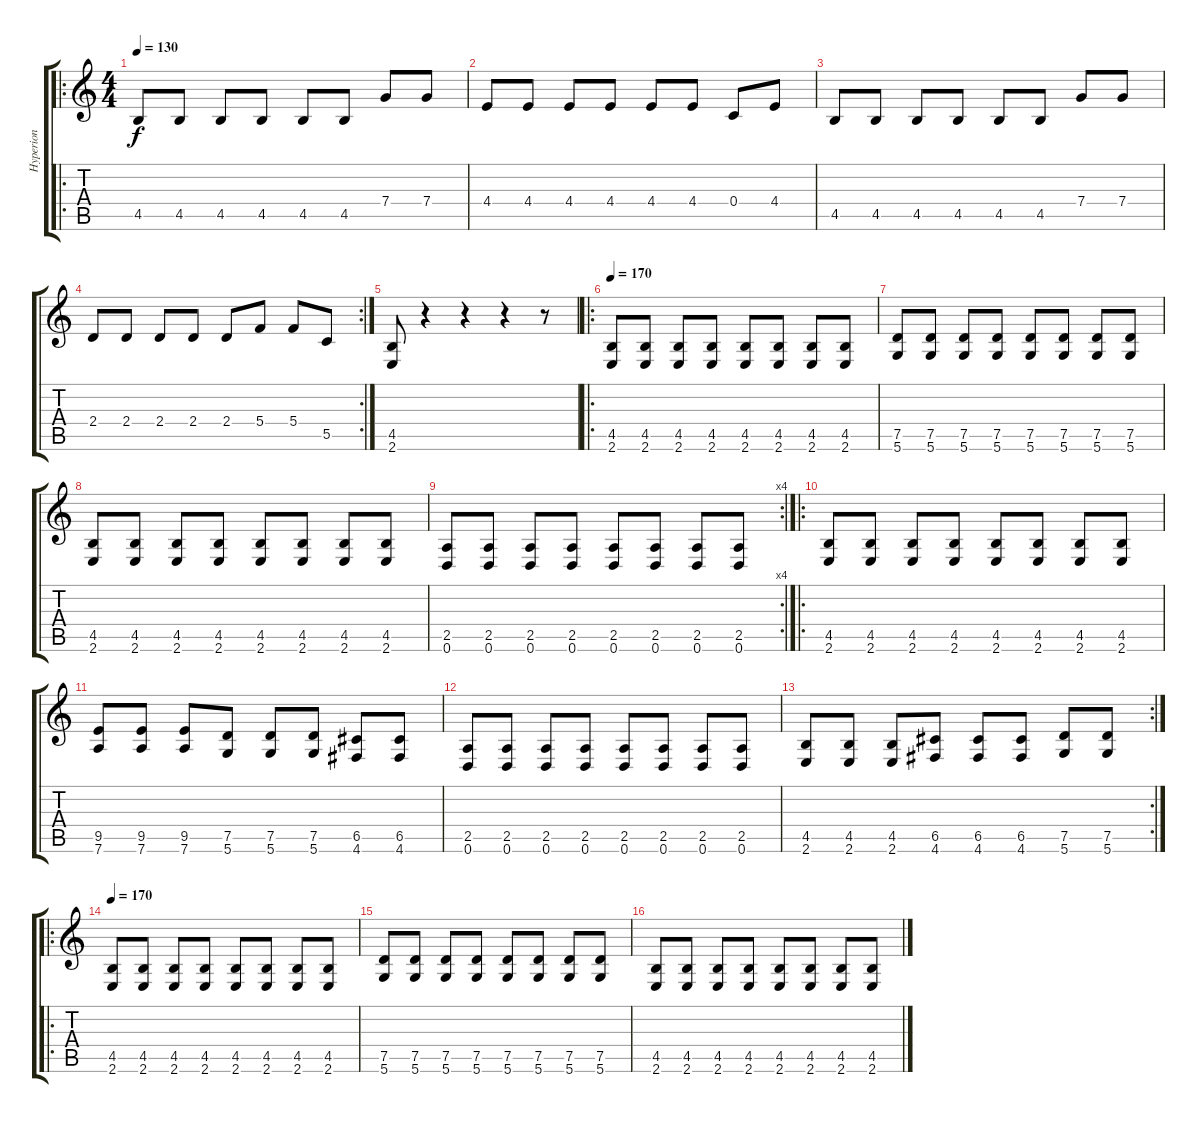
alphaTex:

\track ("Hyperion" "Hyperion") {instrument distortionguitar}
\staff {score tabs}
\tuning (D4 A3 F3 C3 G2 D2) {hide}
\ro
\ts (4 4)
\tempo 130
\clef g2
\ks c
4.5.8{dy f} 4.5.8 4.5.8 4.5.8 4.5.8 4.5.8 7.4.8 7.4.8 |
4.4.8 4.4.8 4.4.8 4.4.8 4.4.8 4.4.8 0.4.8 4.4.8 |
4.5.8 4.5.8 4.5.8 4.5.8 4.5.8 4.5.8 7.4.8 7.4.8 |
\rc 2
2.4.8 2.4.8 2.4.8 2.4.8 2.4.8 5.4.8 5.4.8 5.5.8 |
(4.5 2.6).8 r.4 r.4 r.4 r.8 |
\ro
\tempo 170
(4.5 2.6).8{volume 14} (4.5 2.6).8 (4.5 2.6).8 (4.5 2.6).8 (4.5 2.6).8 (4.5 2.6).8 (4.5 2.6).8 (4.5 2.6).8 |
(7.5 5.6).8 (7.5 5.6).8 (7.5 5.6).8 (7.5 5.6).8 (7.5 5.6).8 (7.5 5.6).8 (7.5 5.6).8 (7.5 5.6).8 |
(4.5 2.6).8 (4.5 2.6).8 (4.5 2.6).8 (4.5 2.6).8 (4.5 2.6).8 (4.5 2.6).8 (4.5 2.6).8 (4.5 2.6).8 |
\rc 4
(2.5 0.6).8 (2.5 0.6).8 (2.5 0.6).8 (2.5 0.6).8 (2.5 0.6).8 (2.5 0.6).8 (2.5 0.6).8 (2.5 0.6).8 |
\ro
(4.5 2.6).8 (4.5 2.6).8 (4.5 2.6).8 (4.5 2.6).8 (4.5 2.6).8 (4.5 2.6).8 (4.5 2.6).8 (4.5 2.6).8 |
(9.5 7.6).8 (9.5 7.6).8 (9.5 7.6).8 (7.5 5.6).8 (7.5 5.6).8 (7.5 5.6).8 (6.5 4.6).8 (6.5 4.6).8 |
(2.5 0.6).8 (2.5 0.6).8 (2.5 0.6).8 (2.5 0.6).8 (2.5 0.6).8 (2.5 0.6).8 (2.5 0.6).8 (2.5 0.6).8 |
\rc 2
(4.5 2.6).8 (4.5 2.6).8 (4.5 2.6).8 (6.5 4.6).8 (6.5 4.6).8 (6.5 4.6).8 (7.5 5.6).8 (7.5 5.6).8 |
\ro
\tempo 170
(4.5 2.6).8 (4.5 2.6).8 (4.5 2.6).8 (4.5 2.6).8 (4.5 2.6).8 (4.5 2.6).8 (4.5 2.6).8 (4.5 2.6).8 |
(7.5 5.6).8 (7.5 5.6).8 (7.5 5.6).8 (7.5 5.6).8 (7.5 5.6).8 (7.5 5.6).8 (7.5 5.6).8 (7.5 5.6).8 |
(4.5 2.6).8 (4.5 2.6).8 (4.5 2.6).8 (4.5 2.6).8 (4.5 2.6).8 (4.5 2.6).8 (4.5 2.6).8 (4.5 2.6).8
